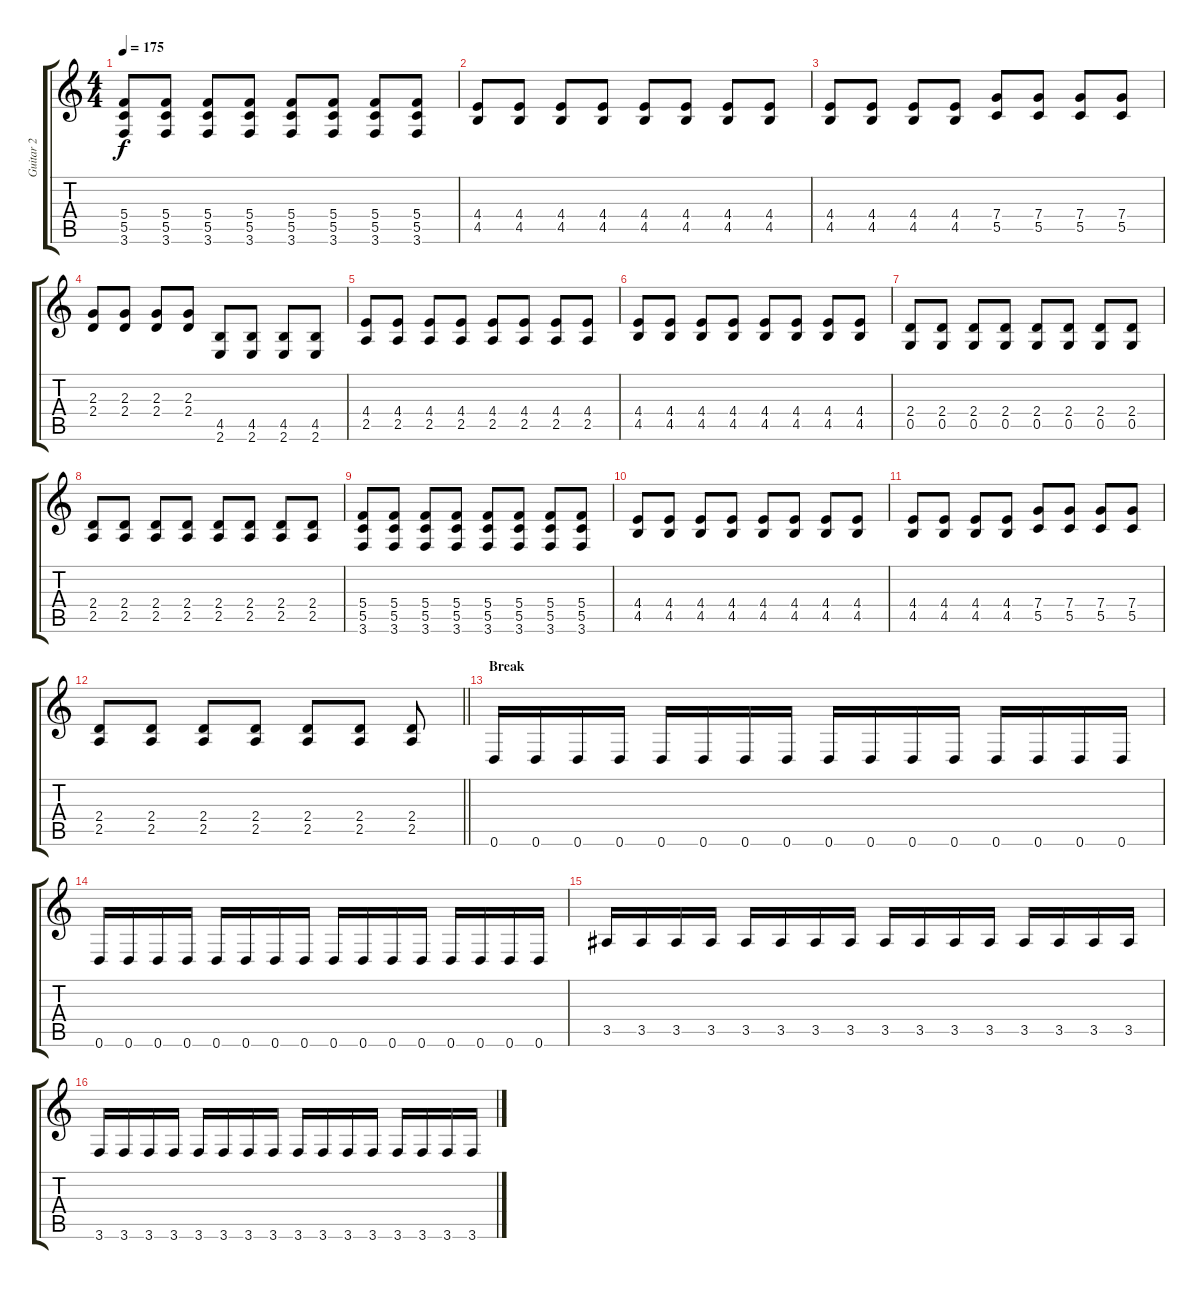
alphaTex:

\track ("Guitar 2" "Guitar 2") {instrument distortionguitar}
\staff {score tabs}
\tuning (D4 A3 F3 C3 G2 D2) {hide}
\ts (4 4)
\tempo 175
\clef g2
\ks c
(5.4 5.5 3.6).8{dy f} (5.4 5.5 3.6).8 (5.4 5.5 3.6).8 (5.4 5.5 3.6).8 (5.4 5.5 3.6).8 (5.4 5.5 3.6).8 (5.4 5.5 3.6).8 (5.4 5.5 3.6).8 |
(4.4 4.5).8 (4.4 4.5).8 (4.4 4.5).8 (4.4 4.5).8 (4.4 4.5).8 (4.4 4.5).8 (4.4 4.5).8 (4.4 4.5).8 |
(4.4 4.5).8 (4.4 4.5).8 (4.4 4.5).8 (4.4 4.5).8 (7.4 5.5).8 (7.4 5.5).8 (7.4 5.5).8 (7.4 5.5).8 |
(2.3 2.4).8 (2.3 2.4).8 (2.3 2.4).8 (2.3 2.4).8 (4.5 2.6).8 (4.5 2.6).8 (4.5 2.6).8 (4.5 2.6).8 |
(4.4 2.5).8 (4.4 2.5).8 (4.4 2.5).8 (4.4 2.5).8 (4.4 2.5).8 (4.4 2.5).8 (4.4 2.5).8 (4.4 2.5).8 |
(4.4 4.5).8 (4.4 4.5).8 (4.4 4.5).8 (4.4 4.5).8 (4.4 4.5).8 (4.4 4.5).8 (4.4 4.5).8 (4.4 4.5).8 |
(2.4 0.5).8 (2.4 0.5).8 (2.4 0.5).8 (2.4 0.5).8 (2.4 0.5).8 (2.4 0.5).8 (2.4 0.5).8 (2.4 0.5).8 |
(2.4 2.5).8 (2.4 2.5).8 (2.4 2.5).8 (2.4 2.5).8 (2.4 2.5).8 (2.4 2.5).8 (2.4 2.5).8 (2.4 2.5).8 |
(5.4 5.5 3.6).8 (5.4 5.5 3.6).8 (5.4 5.5 3.6).8 (5.4 5.5 3.6).8 (5.4 5.5 3.6).8 (5.4 5.5 3.6).8 (5.4 5.5 3.6).8 (5.4 5.5 3.6).8 |
(4.4 4.5).8 (4.4 4.5).8 (4.4 4.5).8 (4.4 4.5).8 (4.4 4.5).8 (4.4 4.5).8 (4.4 4.5).8 (4.4 4.5).8 |
(4.4 4.5).8 (4.4 4.5).8 (4.4 4.5).8 (4.4 4.5).8 (7.4 5.5).8 (7.4 5.5).8 (7.4 5.5).8 (7.4 5.5).8 |
\barLineRight lightlight
(2.4 2.5).8 (2.4 2.5).8 (2.4 2.5).8 (2.4 2.5).8 (2.4 2.5).8 (2.4 2.5).8 (2.4 2.5).8 |
\section ("" "Break")
0.6.16 0.6.16 0.6.16 0.6.16 0.6.16 0.6.16 0.6.16 0.6.16 0.6.16 0.6.16 0.6.16 0.6.16 0.6.16 0.6.16 0.6.16 0.6.16 |
0.6.16 0.6.16 0.6.16 0.6.16 0.6.16 0.6.16 0.6.16 0.6.16 0.6.16 0.6.16 0.6.16 0.6.16 0.6.16 0.6.16 0.6.16 0.6.16 |
3.5.16 3.5.16 3.5.16 3.5.16 3.5.16 3.5.16 3.5.16 3.5.16 3.5.16 3.5.16 3.5.16 3.5.16 3.5.16 3.5.16 3.5.16 3.5.16 |
3.6.16 3.6.16 3.6.16 3.6.16 3.6.16 3.6.16 3.6.16 3.6.16 3.6.16 3.6.16 3.6.16 3.6.16 3.6.16 3.6.16 3.6.16 3.6.16
